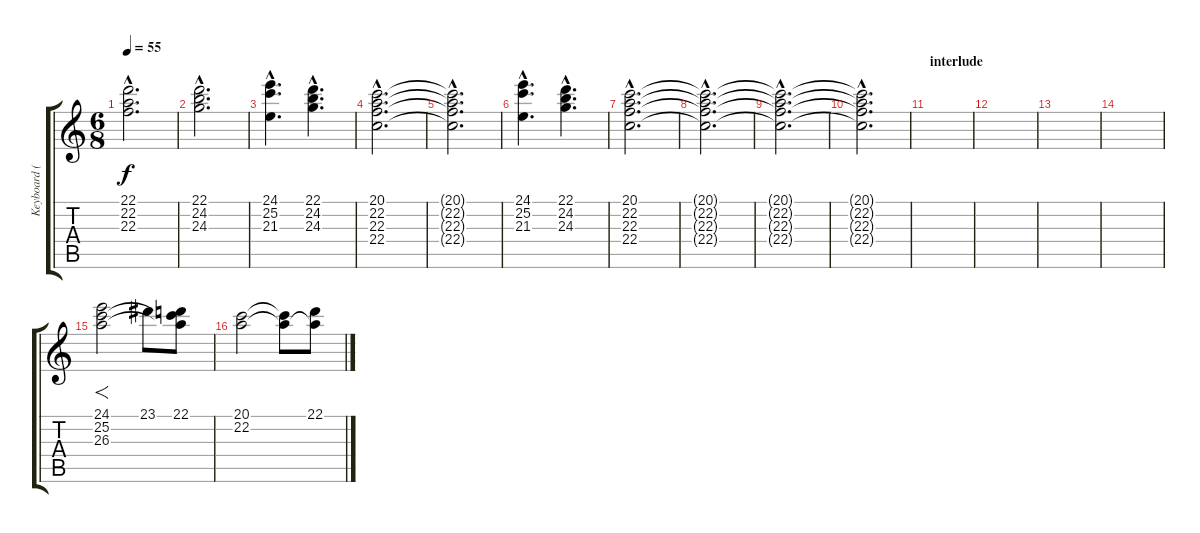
\track ("Keyboard (Davies)" "Keyboard (") {instrument drawbarorgan}
\staff {score tabs}
\tuning (E4 B3 G3 D3 A2 E2) {hide}
\ts (6 8)
\tempo 55
\clef g2
\ks c
(22.1{hac} 22.2{hac} 22.3{hac}).2{d dy f} |
(22.1{hac} 24.2{hac} 24.3{hac}).2{d} |
(24.1{hac} 25.2{hac} 21.3{hac}).4{d} (22.1{hac} 24.2{hac} 24.3{hac}).4{d} |
(20.1{hac} 22.2{hac} 22.3{hac} 22.4{hac}).2{d} |
(20.1{hac t} 22.2{hac t} 22.3{hac t} 22.4{hac t}).2{d} |
(24.1{hac} 25.2{hac} 21.3{hac}).4{d} (22.1{hac} 24.2{hac} 24.3{hac}).4{d} |
(20.1{hac} 22.2{hac} 22.3{hac} 22.4{hac}).2{d} |
(20.1{hac t} 22.2{hac t} 22.3{hac t} 22.4{hac t}).2{d} |
(20.1{hac t} 22.2{hac t} 22.3{hac t} 22.4{hac t}).2{d} |
(20.1{hac t} 22.2{hac t} 22.3{hac t} 22.4{hac t}).2{d} |
\section ("" "interlude")
|
|
|
|
(24.1 25.2 26.3).2{f} 23.1.8 (22.1 25.2{t} 26.3{t}).8 |
(20.1 22.2).2 (20.1{t} 22.2{t}).8 (22.1 22.2{t}).8
